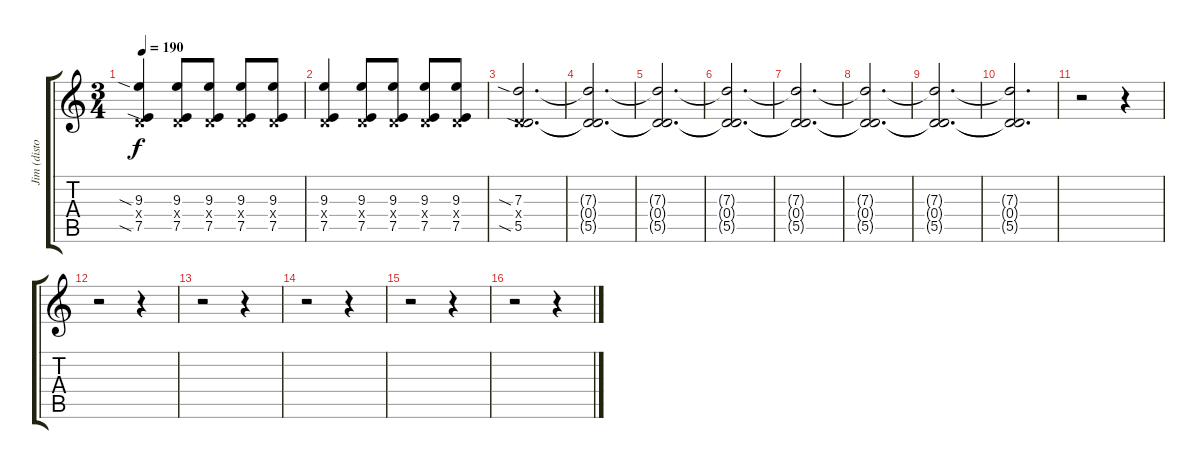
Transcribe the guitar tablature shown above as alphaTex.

\track ("Jim (distor)" "Jim (disto") {instrument overdrivenguitar}
\staff {score tabs}
\tuning (E4 B3 G3 D3 A2 E2) {hide}
\ts (3 4)
\tempo 190
\clef g2
\ks c
(9.3{sia} 0.4{x} 7.5{sia}).4{dy f} (9.3 0.4{x} 7.5).8 (9.3 0.4{x} 7.5).8 (9.3 0.4{x} 7.5).8 (9.3 0.4{x} 7.5).8 |
(9.3 0.4{x} 7.5).4 (9.3 0.4{x} 7.5).8 (9.3 0.4{x} 7.5).8 (9.3 0.4{x} 7.5).8 (9.3 0.4{x} 7.5).8 |
(7.3{sia} 0.4{x} 5.5{sia}).2{d} |
(7.3{t} 0.4{t} 5.5{t}).2{d} |
(7.3{t} 0.4{t} 5.5{t}).2{d} |
(7.3{t} 0.4{t} 5.5{t}).2{d} |
(7.3{t} 0.4{t} 5.5{t}).2{d} |
(7.3{t} 0.4{t} 5.5{t}).2{d} |
(7.3{t} 0.4{t} 5.5{t}).2{d} |
(7.3{t} 0.4{t} 5.5{t}).2{d} |
r.2 r.4 |
r.2 r.4 |
r.2 r.4 |
r.2 r.4 |
r.2 r.4 |
r.2 r.4
